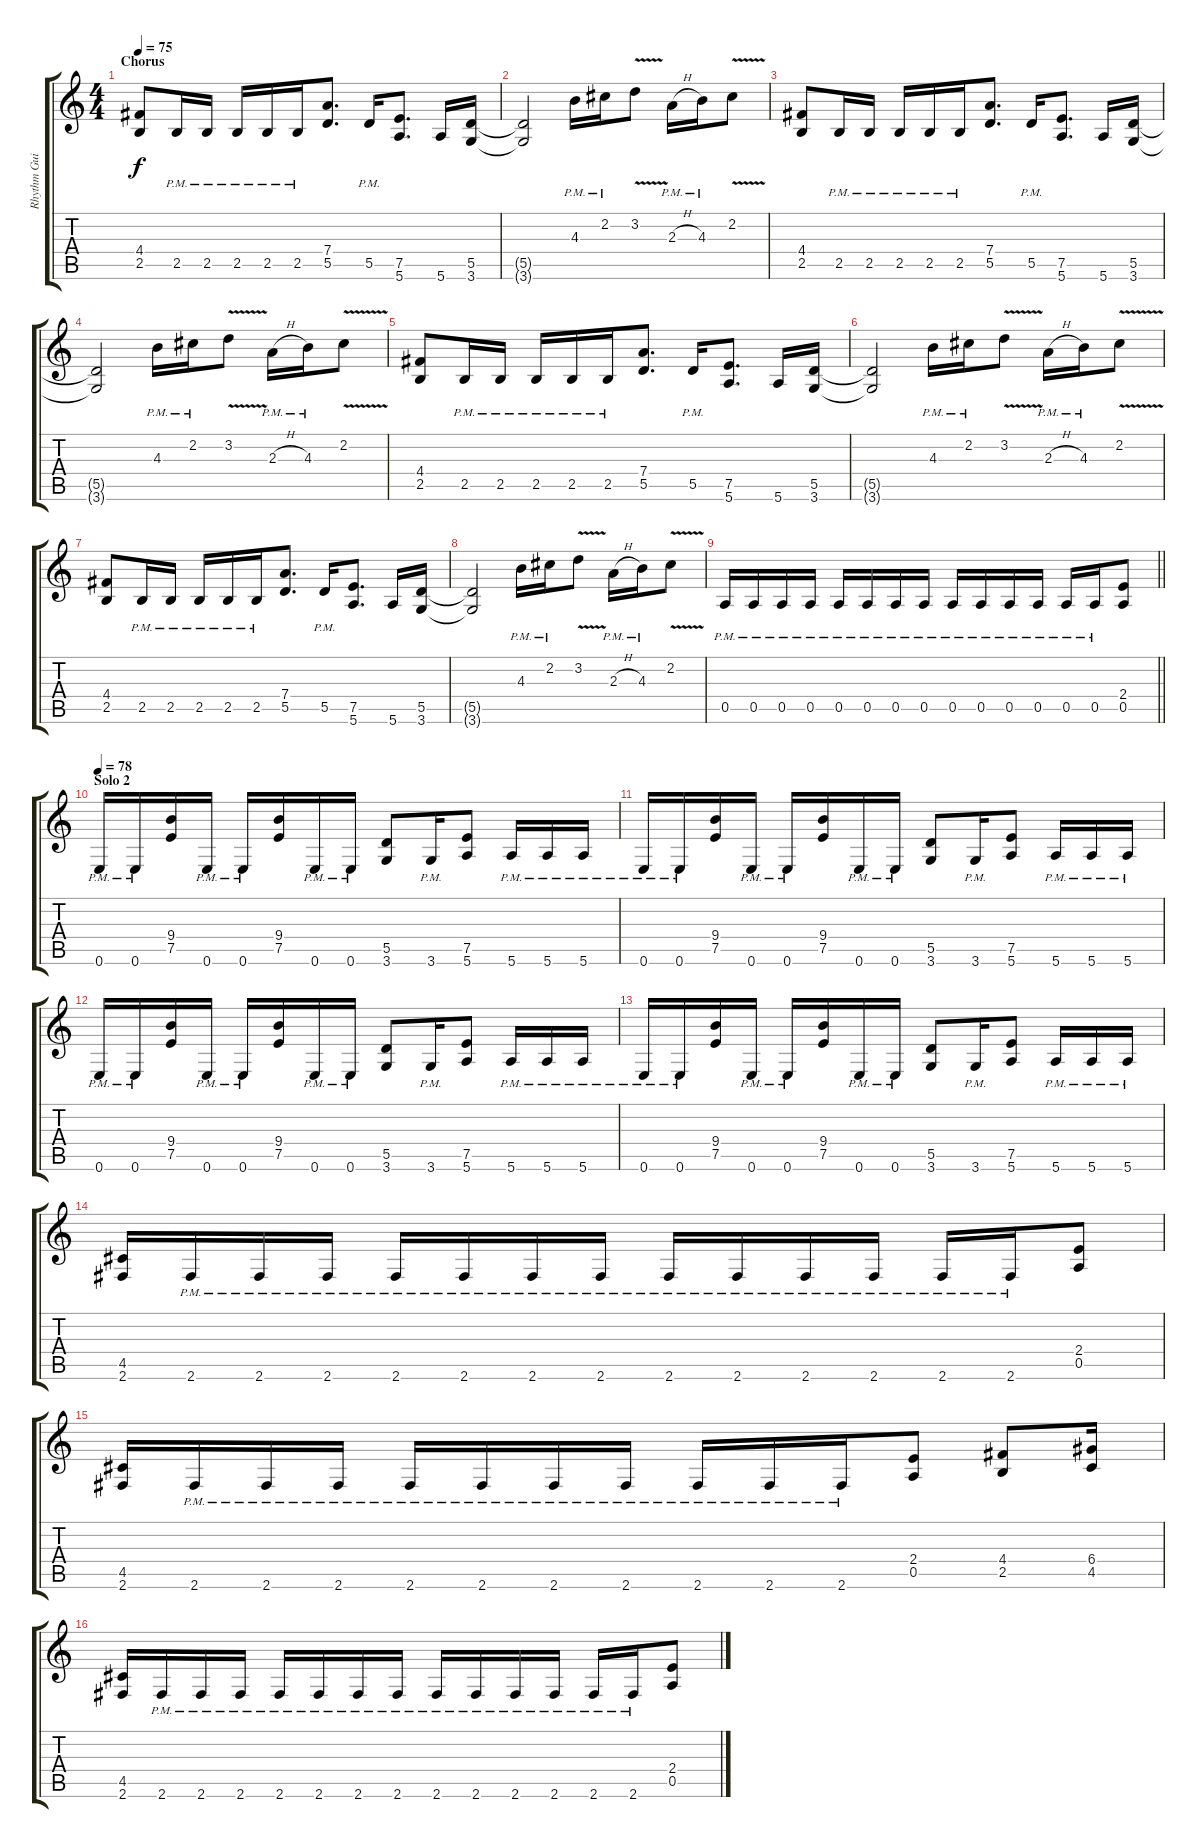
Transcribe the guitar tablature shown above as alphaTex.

\track ("Rhythm Guitar" "Rhythm Gui") {instrument distortionguitar}
\staff {score tabs}
\tuning (E4 B3 G3 D3 A2 E2) {hide}
\ts (4 4)
\section ("" "Chorus")
\tempo 75
\clef g2
\ks c
(4.4 2.5).8{dy f} 2.5{pm}.16 2.5{pm}.16 2.5{pm}.16 2.5{pm}.16 2.5{pm}.16 (7.4 5.5).8{d} 5.5{pm}.16 (7.5 5.6).8{d} 5.6.16 (5.5 3.6).16 |
(5.5{t} 3.6{t}).2 4.3{pm}.16 2.2{pm}.16 3.2{v}.8 2.3{h pm}.16 4.3{pm}.16 2.2{v}.8 |
(4.4 2.5).8 2.5{pm}.16 2.5{pm}.16 2.5{pm}.16 2.5{pm}.16 2.5{pm}.16 (7.4 5.5).8{d} 5.5{pm}.16 (7.5 5.6).8{d} 5.6.16 (5.5 3.6).16 |
(5.5{t} 3.6{t}).2 4.3{pm}.16 2.2{pm}.16 3.2{v}.8 2.3{h pm}.16 4.3{pm}.16 2.2{v}.8 |
(4.4 2.5).8 2.5{pm}.16 2.5{pm}.16 2.5{pm}.16 2.5{pm}.16 2.5{pm}.16 (7.4 5.5).8{d} 5.5{pm}.16 (7.5 5.6).8{d} 5.6.16 (5.5 3.6).16 |
(5.5{t} 3.6{t}).2 4.3{pm}.16 2.2{pm}.16 3.2{v}.8 2.3{h pm}.16 4.3{pm}.16 2.2{v}.8 |
(4.4 2.5).8 2.5{pm}.16 2.5{pm}.16 2.5{pm}.16 2.5{pm}.16 2.5{pm}.16 (7.4 5.5).8{d} 5.5{pm}.16 (7.5 5.6).8{d} 5.6.16 (5.5 3.6).16 |
(5.5{t} 3.6{t}).2 4.3{pm}.16 2.2{pm}.16 3.2{v}.8 2.3{h pm}.16 4.3{pm}.16 2.2{v}.8 |
\barLineRight lightlight
0.5{pm}.16 0.5{pm}.16 0.5{pm}.16 0.5{pm}.16 0.5{pm}.16 0.5{pm}.16 0.5{pm}.16 0.5{pm}.16 0.5{pm}.16 0.5{pm}.16 0.5{pm}.16 0.5{pm}.16 0.5{pm}.16 0.5{pm}.16 (2.4 0.5).8 |
\section ("" "Solo 2")
\tempo 78
0.6{pm}.16 0.6{pm}.16 (9.4 7.5).16 0.6{pm}.16 0.6{pm}.16 (9.4 7.5).16 0.6{pm}.16 0.6{pm}.16 (5.5 3.6).8 3.6{pm}.16 (7.5 5.6).8 5.6{pm}.16 5.6{pm}.16 5.6{pm}.16 |
0.6{pm}.16 0.6{pm}.16 (9.4 7.5).16 0.6{pm}.16 0.6{pm}.16 (9.4 7.5).16 0.6{pm}.16 0.6{pm}.16 (5.5 3.6).8 3.6{pm}.16 (7.5 5.6).8 5.6{pm}.16 5.6{pm}.16 5.6{pm}.16 |
0.6{pm}.16 0.6{pm}.16 (9.4 7.5).16 0.6{pm}.16 0.6{pm}.16 (9.4 7.5).16 0.6{pm}.16 0.6{pm}.16 (5.5 3.6).8 3.6{pm}.16 (7.5 5.6).8 5.6{pm}.16 5.6{pm}.16 5.6{pm}.16 |
0.6{pm}.16 0.6{pm}.16 (9.4 7.5).16 0.6{pm}.16 0.6{pm}.16 (9.4 7.5).16 0.6{pm}.16 0.6{pm}.16 (5.5 3.6).8 3.6{pm}.16 (7.5 5.6).8 5.6{pm}.16 5.6{pm}.16 5.6{pm}.16 |
(4.5 2.6).16 2.6{pm}.16 2.6{pm}.16 2.6{pm}.16 2.6{pm}.16 2.6{pm}.16 2.6{pm}.16 2.6{pm}.16 2.6{pm}.16 2.6{pm}.16 2.6{pm}.16 2.6{pm}.16 2.6{pm}.16 2.6{pm}.16 (2.4 0.5).8 |
(4.5 2.6).16 2.6{pm}.16 2.6{pm}.16 2.6{pm}.16 2.6{pm}.16 2.6{pm}.16 2.6{pm}.16 2.6{pm}.16 2.6{pm}.16 2.6{pm}.16 2.6{pm}.16 (2.4 0.5).8 (4.4 2.5).8 (6.4 4.5).16 |
(4.5 2.6).16 2.6{pm}.16 2.6{pm}.16 2.6{pm}.16 2.6{pm}.16 2.6{pm}.16 2.6{pm}.16 2.6{pm}.16 2.6{pm}.16 2.6{pm}.16 2.6{pm}.16 2.6{pm}.16 2.6{pm}.16 2.6{pm}.16 (2.4 0.5).8
